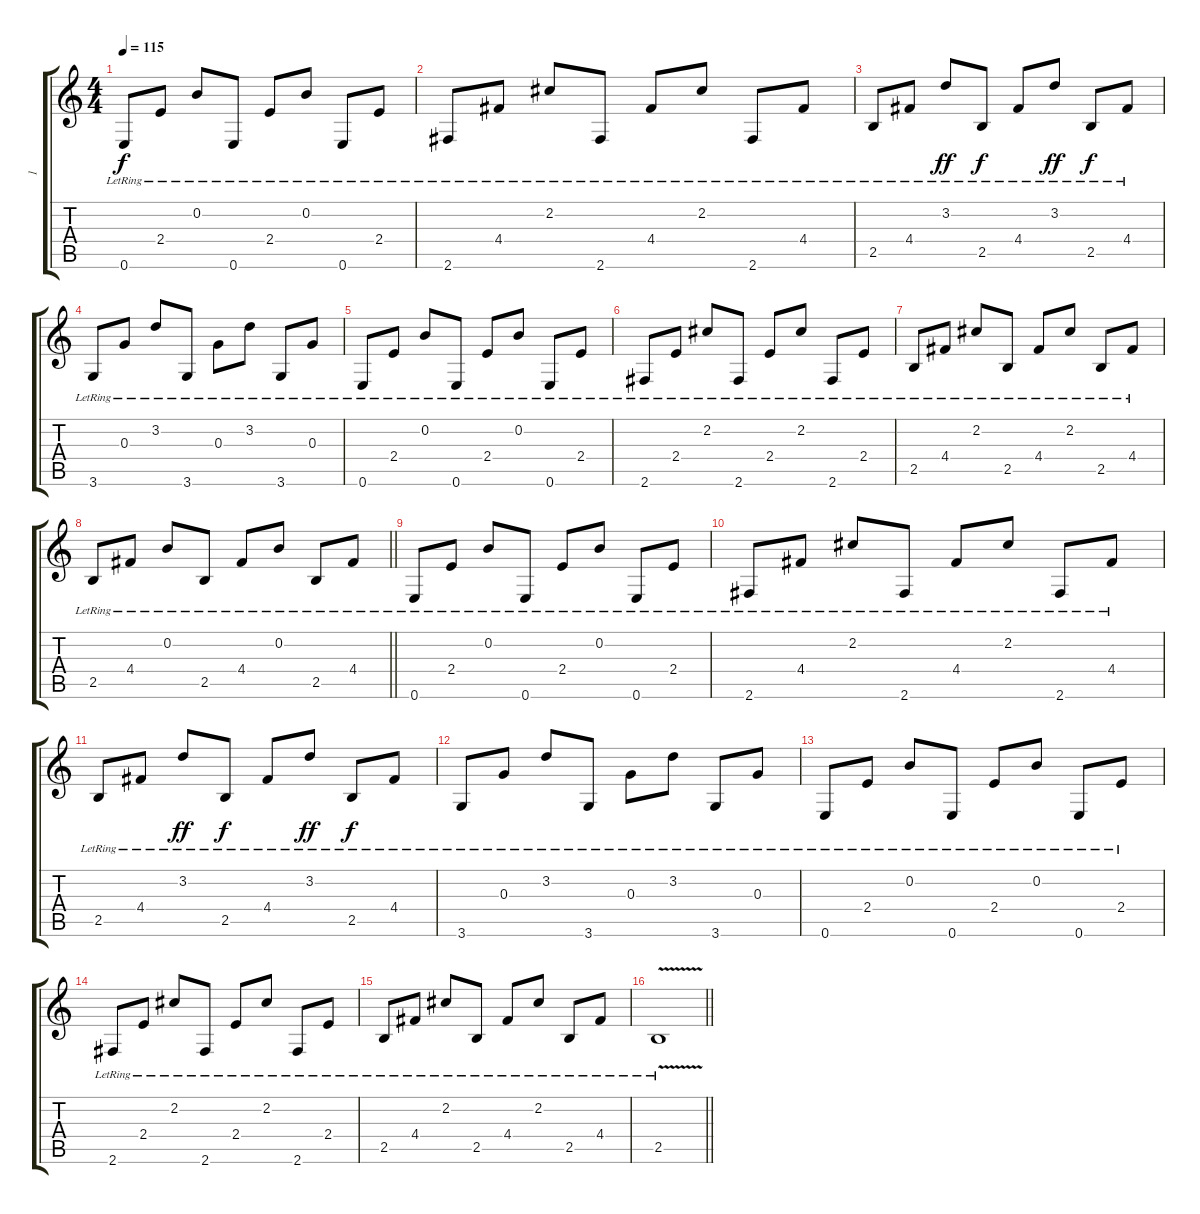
\track ("1" "1") {instrument acousticguitarsteel}
\staff {score tabs}
\tuning (E4 B3 G3 D3 A2 E2) {hide}
\ts (4 4)
\tempo 115
\clef g2
\ks c
0.6{lr}.8{dy f} 2.4{lr}.8 0.2{lr}.8 0.6{lr}.8 2.4{lr}.8 0.2{lr}.8 0.6{lr}.8 2.4{lr}.8 |
2.6{lr}.8 4.4{lr}.8 2.2{lr}.8 2.6{lr}.8 4.4{lr}.8 2.2{lr}.8 2.6{lr}.8 4.4{lr}.8 |
2.5{lr}.8 4.4{lr}.8 3.2{lr}.8{dy ff} 2.5{lr}.8{dy f} 4.4{lr}.8 3.2{lr}.8{dy ff} 2.5{lr}.8{dy f} 4.4{lr}.8 |
3.6{lr}.8 0.3{lr}.8 3.2{lr}.8 3.6{lr}.8 0.3{lr}.8 3.2{lr}.8 3.6{lr}.8 0.3{lr}.8 |
0.6{lr}.8 2.4{lr}.8 0.2{lr}.8 0.6{lr}.8 2.4{lr}.8 0.2{lr}.8 0.6{lr}.8 2.4{lr}.8 |
2.6{lr}.8 2.4{lr}.8 2.2{lr}.8 2.6{lr}.8 2.4{lr}.8 2.2{lr}.8 2.6{lr}.8 2.4{lr}.8 |
2.5{lr}.8 4.4{lr}.8 2.2{lr}.8 2.5{lr}.8 4.4{lr}.8 2.2{lr}.8 2.5{lr}.8 4.4{lr}.8 |
\barLineRight lightlight
2.5{lr}.8 4.4{lr}.8 0.2{lr}.8 2.5{lr}.8 4.4{lr}.8 0.2{lr}.8 2.5{lr}.8 4.4{lr}.8 |
0.6{lr}.8 2.4{lr}.8 0.2{lr}.8 0.6{lr}.8 2.4{lr}.8 0.2{lr}.8 0.6{lr}.8 2.4{lr}.8 |
2.6{lr}.8 4.4{lr}.8 2.2{lr}.8 2.6{lr}.8 4.4{lr}.8 2.2{lr}.8 2.6{lr}.8 4.4{lr}.8 |
2.5{lr}.8 4.4{lr}.8 3.2{lr}.8{dy ff} 2.5{lr}.8{dy f} 4.4{lr}.8 3.2{lr}.8{dy ff} 2.5{lr}.8{dy f} 4.4{lr}.8 |
3.6{lr}.8 0.3{lr}.8 3.2{lr}.8 3.6{lr}.8 0.3{lr}.8 3.2{lr}.8 3.6{lr}.8 0.3{lr}.8 |
0.6{lr}.8 2.4{lr}.8 0.2{lr}.8 0.6{lr}.8 2.4{lr}.8 0.2{lr}.8 0.6{lr}.8 2.4{lr}.8 |
2.6{lr}.8 2.4{lr}.8 2.2{lr}.8 2.6{lr}.8 2.4{lr}.8 2.2{lr}.8 2.6{lr}.8 2.4{lr}.8 |
2.5{lr}.8 4.4{lr}.8 2.2{lr}.8 2.5{lr}.8 4.4{lr}.8 2.2{lr}.8 2.5{lr}.8 4.4{lr}.8 |
\barLineRight lightlight
2.5{v lr}.1
